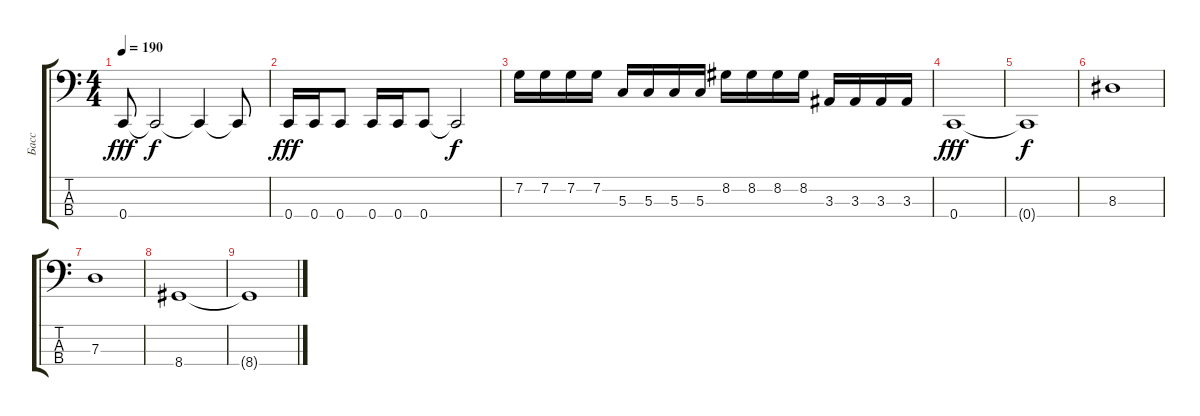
\track ("Басс" "Басс") {instrument electricbassfinger}
\staff {score tabs}
\tuning (F2 C2 G1 C1) {hide}
\ts (4 4)
\tempo 190
\clef f4
\ks c
0.4.8{dy fff} 0.4{t}.2{dy f} 0.4{t}.4 0.4{t}.8 |
0.4.16{dy fff} 0.4.16 0.4.8 0.4.16 0.4.16 0.4.8 0.4{t}.2{dy f} |
7.2.16 7.2.16 7.2.16 7.2.16 5.3.16 5.3.16 5.3.16 5.3.16 8.2.16 8.2.16 8.2.16 8.2.16 3.3.16 3.3.16 3.3.16 3.3.16 |
0.4.1{dy fff} |
0.4{t}.1{dy f} |
8.3.1 |
7.3.1 |
8.4.1 |
8.4{t}.1
